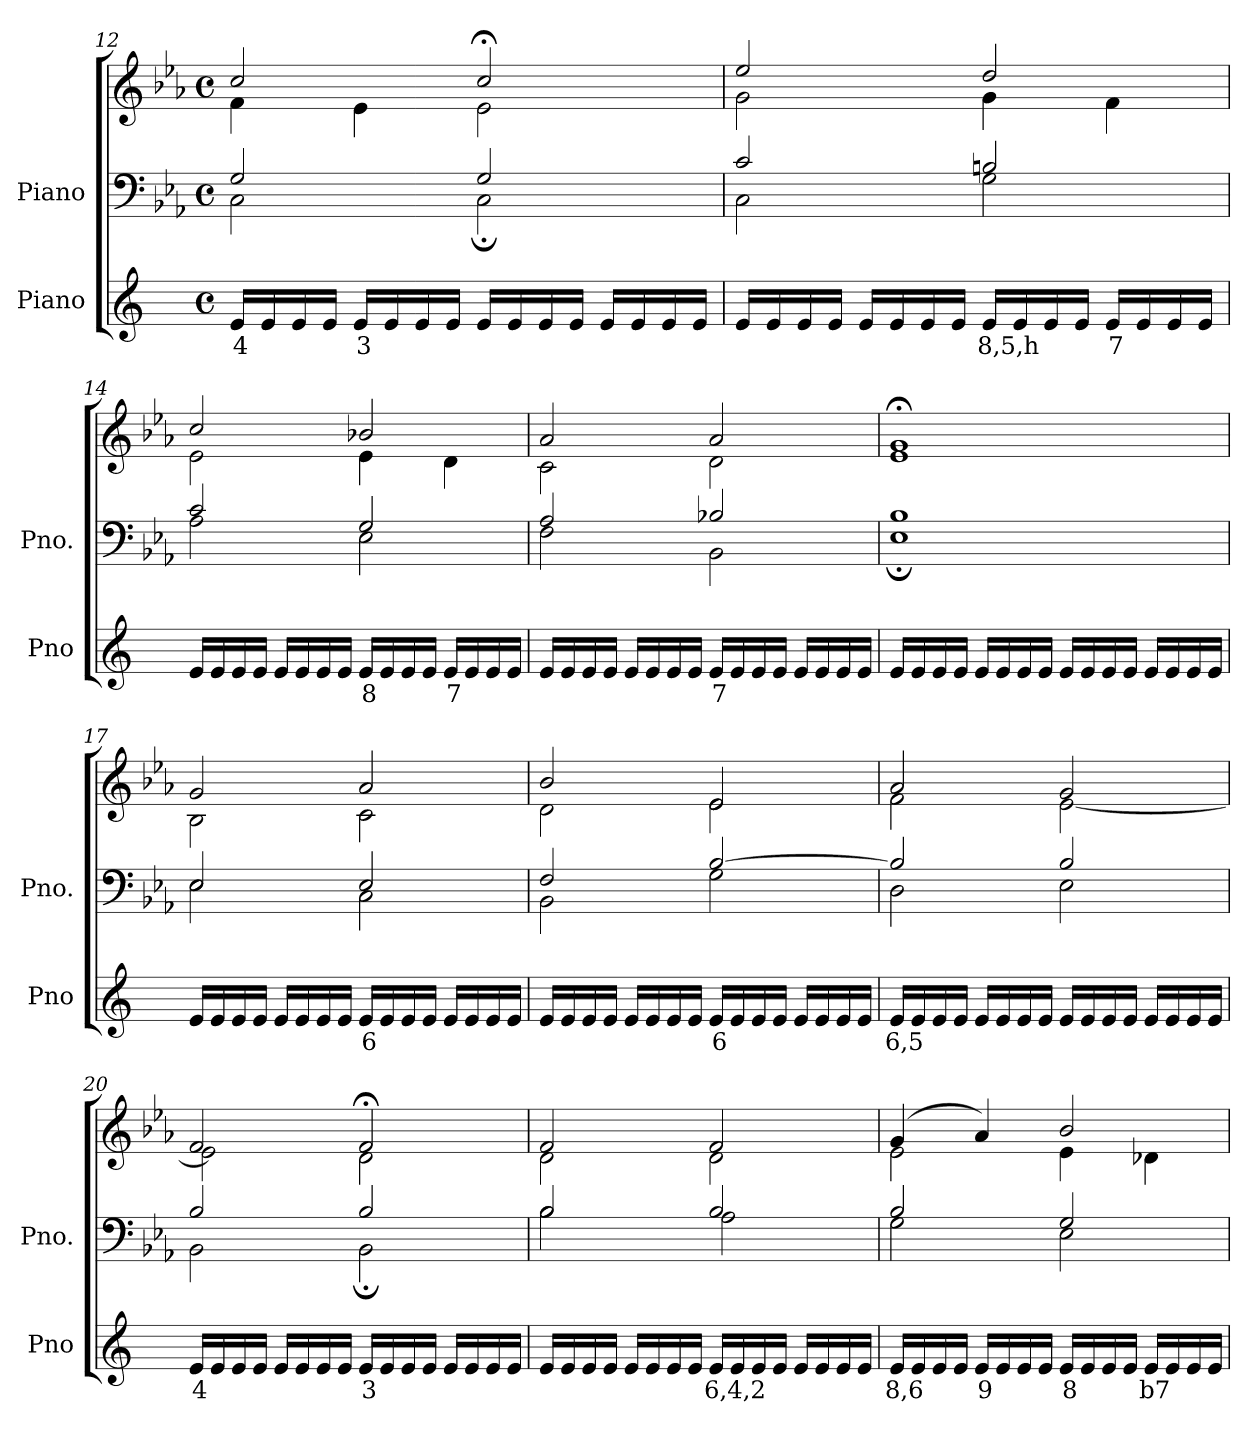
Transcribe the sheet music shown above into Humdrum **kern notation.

**kern	**text	**kern	**kern
*part2	*part2	*part1	*part1
*staff3	*staff3	*staff2	*staff1
*I"Piano	*	*I"Piano	*
*I'Pno	*	*I'Pno.	*
*clefG2	*	*clefF4	*clefG2
*k[]	*	*k[b-e-a-]	*k[b-e-a-]
*M4/4	*	*M4/4	*M4/4
*met(c)	*	*met(c)	*met(c)
=12	=12	=12	=12
!	!LO:LY:b	!	!
*	*	*^	*^
16e/LL	4	2G/	2C\	2cc/	4f\
16e/	.	.	.	.	.
16e/	.	.	.	.	.
16e/JJ	.	.	.	.	.
!	!LO:LY:b	!	!	!	!
16e/LL	3	.	.	.	4e-\
16e/	.	.	.	.	.
16e/	.	.	.	.	.
16e/JJ	.	.	.	.	.
16e/LL	.	2G/	2C;\	2cc;</	2e-\
16e/	.	.	.	.	.
16e/	.	.	.	.	.
16e/JJ	.	.	.	.	.
16e/LL	.	.	.	.	.
16e/	.	.	.	.	.
16e/	.	.	.	.	.
16e/JJ	.	.	.	.	.
=13	=13	=13	=13	=13	=13
16e/LL	.	2c/	2C\	2ee-/	2g\
16e/	.	.	.	.	.
16e/	.	.	.	.	.
16e/JJ	.	.	.	.	.
16e/LL	.	.	.	.	.
16e/	.	.	.	.	.
16e/	.	.	.	.	.
16e/JJ	.	.	.	.	.
!	!LO:LY:b	!	!	!	!
16e/LL	8,5,h	2Bn/	2G\	2dd/	4g\
16e/	.	.	.	.	.
16e/	.	.	.	.	.
16e/JJ	.	.	.	.	.
!	!LO:LY:b	!	!	!	!
16e/LL	7	.	.	.	4f\
16e/	.	.	.	.	.
16e/	.	.	.	.	.
16e/JJ	.	.	.	.	.
=14	=14	=14	=14	=14	=14
16e/LL	.	2c/	2A-\	2cc/	2e-\
16e/	.	.	.	.	.
16e/	.	.	.	.	.
16e/JJ	.	.	.	.	.
16e/LL	.	.	.	.	.
16e/	.	.	.	.	.
16e/	.	.	.	.	.
16e/JJ	.	.	.	.	.
!	!LO:LY:b	!	!	!	!
16e/LL	8	2G/	2E-\	2b-X/	4e-\
16e/	.	.	.	.	.
16e/	.	.	.	.	.
16e/JJ	.	.	.	.	.
!	!LO:LY:b	!	!	!	!
16e/LL	7	.	.	.	4d\
16e/	.	.	.	.	.
16e/	.	.	.	.	.
16e/JJ	.	.	.	.	.
=15	=15	=15	=15	=15	=15
16e/LL	.	2A-/	2F\	2a-/	2c\
16e/	.	.	.	.	.
16e/	.	.	.	.	.
16e/JJ	.	.	.	.	.
16e/LL	.	.	.	.	.
16e/	.	.	.	.	.
16e/	.	.	.	.	.
16e/JJ	.	.	.	.	.
!	!LO:LY:b	!	!	!	!
16e/LL	7	2B-X/	2BB-\	2a-/	2d\
16e/	.	.	.	.	.
16e/	.	.	.	.	.
16e/JJ	.	.	.	.	.
16e/LL	.	.	.	.	.
16e/	.	.	.	.	.
16e/	.	.	.	.	.
16e/JJ	.	.	.	.	.
=16	=16	=16	=16	=16	=16
16e/LL	.	1B-	1E-;	1g;<	1e-
16e/	.	.	.	.	.
16e/	.	.	.	.	.
16e/JJ	.	.	.	.	.
16e/LL	.	.	.	.	.
16e/	.	.	.	.	.
16e/	.	.	.	.	.
16e/JJ	.	.	.	.	.
16e/LL	.	.	.	.	.
16e/	.	.	.	.	.
16e/	.	.	.	.	.
16e/JJ	.	.	.	.	.
16e/LL	.	.	.	.	.
16e/	.	.	.	.	.
16e/	.	.	.	.	.
16e/JJ	.	.	.	.	.
=17	=17	=17	=17	=17	=17
16e/LL	.	2E-/	2E-\	2g/	2B-\
16e/	.	.	.	.	.
16e/	.	.	.	.	.
16e/JJ	.	.	.	.	.
16e/LL	.	.	.	.	.
16e/	.	.	.	.	.
16e/	.	.	.	.	.
16e/JJ	.	.	.	.	.
!	!LO:LY:b	!	!	!	!
16e/LL	6	2E-/	2C\	2a-/	2c\
16e/	.	.	.	.	.
16e/	.	.	.	.	.
16e/JJ	.	.	.	.	.
16e/LL	.	.	.	.	.
16e/	.	.	.	.	.
16e/	.	.	.	.	.
16e/JJ	.	.	.	.	.
=18	=18	=18	=18	=18	=18
16e/LL	.	2F/	2BB-\	2b-/	2d\
16e/	.	.	.	.	.
16e/	.	.	.	.	.
16e/JJ	.	.	.	.	.
16e/LL	.	.	.	.	.
16e/	.	.	.	.	.
16e/	.	.	.	.	.
16e/JJ	.	.	.	.	.
!	!LO:LY:b	!	!	!	!
16e/LL	6	[2B-/	2G\	2e-/	2e-\
16e/	.	.	.	.	.
16e/	.	.	.	.	.
16e/JJ	.	.	.	.	.
16e/LL	.	.	.	.	.
16e/	.	.	.	.	.
16e/	.	.	.	.	.
16e/JJ	.	.	.	.	.
=19	=19	=19	=19	=19	=19
!	!LO:LY:b	!	!	!	!
16e/LL	6,5	2B-/]	2D\	2a-/	2f\
16e/	.	.	.	.	.
16e/	.	.	.	.	.
16e/JJ	.	.	.	.	.
16e/LL	.	.	.	.	.
16e/	.	.	.	.	.
16e/	.	.	.	.	.
16e/JJ	.	.	.	.	.
16e/LL	.	2B-/	2E-\	2g/	[2e-\
16e/	.	.	.	.	.
16e/	.	.	.	.	.
16e/JJ	.	.	.	.	.
16e/LL	.	.	.	.	.
16e/	.	.	.	.	.
16e/	.	.	.	.	.
16e/JJ	.	.	.	.	.
=20	=20	=20	=20	=20	=20
!	!LO:LY:b	!	!	!	!
16e/LL	4	2B-/	2BB-\	2f/	2e-\]
16e/	.	.	.	.	.
16e/	.	.	.	.	.
16e/JJ	.	.	.	.	.
16e/LL	.	.	.	.	.
16e/	.	.	.	.	.
16e/	.	.	.	.	.
16e/JJ	.	.	.	.	.
!	!LO:LY:b	!	!	!	!
16e/LL	3	2B-/	2BB-;\	2f;</	2d\
16e/	.	.	.	.	.
16e/	.	.	.	.	.
16e/JJ	.	.	.	.	.
16e/LL	.	.	.	.	.
16e/	.	.	.	.	.
16e/	.	.	.	.	.
16e/JJ	.	.	.	.	.
=21	=21	=21	=21	=21	=21
16e/LL	.	2B-/	2B-\	2f/	2d\
16e/	.	.	.	.	.
16e/	.	.	.	.	.
16e/JJ	.	.	.	.	.
16e/LL	.	.	.	.	.
16e/	.	.	.	.	.
16e/	.	.	.	.	.
16e/JJ	.	.	.	.	.
!	!LO:LY:b	!	!	!	!
16e/LL	6,4,2	2B-/	2A-\	2f/	2d\
16e/	.	.	.	.	.
16e/	.	.	.	.	.
16e/JJ	.	.	.	.	.
16e/LL	.	.	.	.	.
16e/	.	.	.	.	.
16e/	.	.	.	.	.
16e/JJ	.	.	.	.	.
=22	=22	=22	=22	=22	=22
!	!LO:LY:b	!	!	!	!
16e/LL	8,6	2B-/	2G\	(>4g/	2e-\
16e/	.	.	.	.	.
16e/	.	.	.	.	.
16e/JJ	.	.	.	.	.
!	!LO:LY:b	!	!	!	!
16e/LL	9	.	.	4a-/)	.
16e/	.	.	.	.	.
16e/	.	.	.	.	.
16e/JJ	.	.	.	.	.
!	!LO:LY:b	!	!	!	!
16e/LL	8	2G/	2E-\	2b-/	4e-\
16e/	.	.	.	.	.
16e/	.	.	.	.	.
16e/JJ	.	.	.	.	.
!	!LO:LY:b	!	!	!	!
16e/LL	b7	.	.	.	4d-X\
16e/	.	.	.	.	.
16e/	.	.	.	.	.
16e/JJ	.	.	.	.	.
*	*	*v	*v	*	*
*	*	*	*v	*v
=	=	=	=
*-	*-	*-	*-
